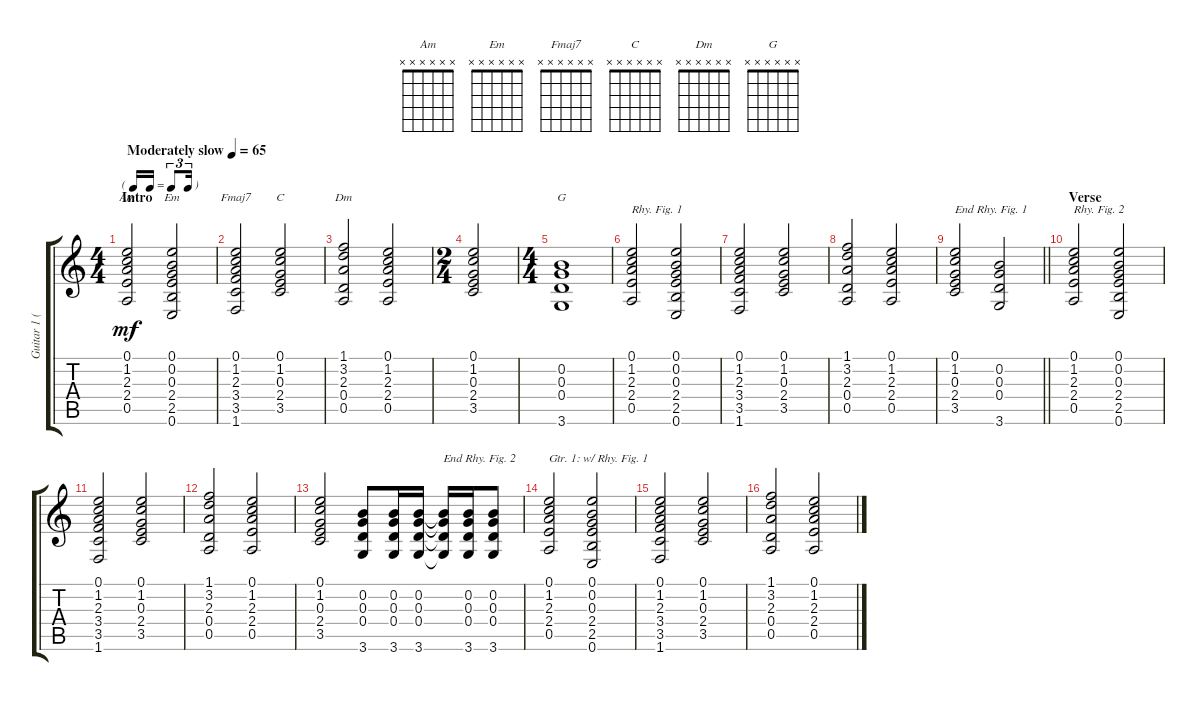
\track ("Guitar 1 (clean)" "Guitar 1 (") {instrument electricguitarclean}
\staff {score tabs}
\tuning (E4 B3 G3 D3 A2 E2) {hide}
\chord ("Am" x x x x x x)
\chord ("Em" x x x x x x)
\chord ("Fmaj7" x x x x x x)
\chord ("C" x x x x x x)
\chord ("Dm" x x x x x x)
\chord ("G" x x x x x x)
\ts (4 4)
\tf triplet16th
\section ("" "Intro")
\tempo (65 "Moderately slow")
\clef g2
\ks aminor
(0.1 1.2 2.3 2.4 0.5).2{ch "Am" dy mf instrument electricguitarclean} (0.1 0.2 0.3 2.4 2.5 0.6).2{ch "Em"} |
(0.1 1.2 2.3 3.4 3.5 1.6).2{ch "Fmaj7"} (0.1 1.2 0.3 2.4 3.5).2{ch "C"} |
(1.1 3.2 2.3 0.4 0.5).2{ch "Dm"} (0.1 1.2 2.3 2.4 0.5).2 |
\ts (2 4)
(0.1 1.2 0.3 2.4 3.5).2 |
\ts (4 4)
(0.2 0.3 0.4 3.6).1{ch "G"} |
(0.1 1.2 2.3 2.4 0.5).2{txt "Rhy. Fig. 1"} (0.1 0.2 0.3 2.4 2.5 0.6).2 |
(0.1 1.2 2.3 3.4 3.5 1.6).2 (0.1 1.2 0.3 2.4 3.5).2 |
(1.1 3.2 2.3 0.4 0.5).2 (0.1 1.2 2.3 2.4 0.5).2 |
\barLineRight lightlight
(0.1 1.2 0.3 2.4 3.5).2{txt "End Rhy. Fig. 1"} (0.2 0.3 0.4 3.6).2 |
\section ("" "Verse")
(0.1 1.2 2.3 2.4 0.5).2{txt "Rhy. Fig. 2"} (0.1 0.2 0.3 2.4 2.5 0.6).2 |
(0.1 1.2 2.3 3.4 3.5 1.6).2 (0.1 1.2 0.3 2.4 3.5).2 |
(1.1 3.2 2.3 0.4 0.5).2 (0.1 1.2 2.3 2.4 0.5).2 |
(0.1 1.2 0.3 2.4 3.5).2 (0.2 0.3 0.4 3.6).8 (0.2 0.3 0.4 3.6).16 (0.2 0.3 0.4 3.6).16 (0.2{t} 0.3{t} 0.4{t} 3.6{t}).16{txt "End Rhy. Fig. 2"} (0.2 0.3 0.4 3.6).16 (0.2 0.3 0.4 3.6).8 |
(0.1 1.2 2.3 2.4 0.5).2{txt "Gtr. 1: w/ Rhy. Fig. 1"} (0.1 0.2 0.3 2.4 2.5 0.6).2 |
(0.1 1.2 2.3 3.4 3.5 1.6).2 (0.1 1.2 0.3 2.4 3.5).2 |
(1.1 3.2 2.3 0.4 0.5).2 (0.1 1.2 2.3 2.4 0.5).2
